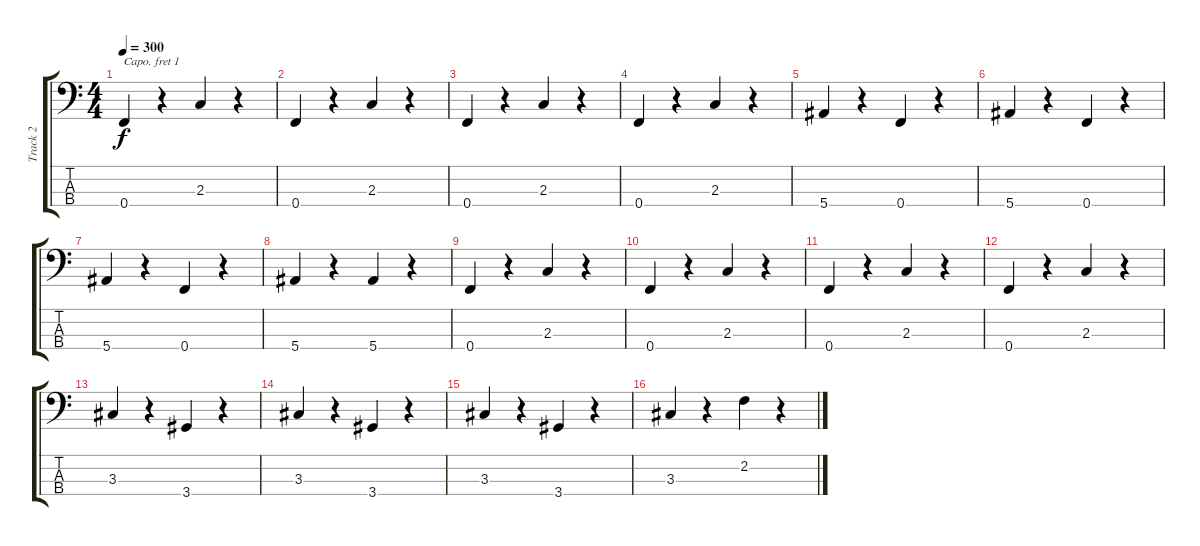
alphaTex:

\track ("Track 2" "Track 2") {instrument fretlessbass}
\staff {score tabs}
\capo 1
\tuning (G2 D2 A1 E1) {hide}
\ts (4 4)
\tempo 300
\clef f4
\ks c
0.4.4{dy f} r.4 2.3.4 r.4 |
0.4.4 r.4 2.3.4 r.4 |
0.4.4 r.4 2.3.4 r.4 |
0.4.4 r.4 2.3.4 r.4 |
5.4.4 r.4 0.4.4 r.4 |
5.4.4 r.4 0.4.4 r.4 |
5.4.4 r.4 0.4.4 r.4 |
5.4.4 r.4 5.4.4 r.4 |
0.4.4 r.4 2.3.4 r.4 |
0.4.4 r.4 2.3.4 r.4 |
0.4.4 r.4 2.3.4 r.4 |
0.4.4 r.4 2.3.4 r.4 |
3.3.4 r.4 3.4.4 r.4 |
3.3.4 r.4 3.4.4 r.4 |
3.3.4 r.4 3.4.4 r.4 |
3.3.4 r.4 2.2.4 r.4
